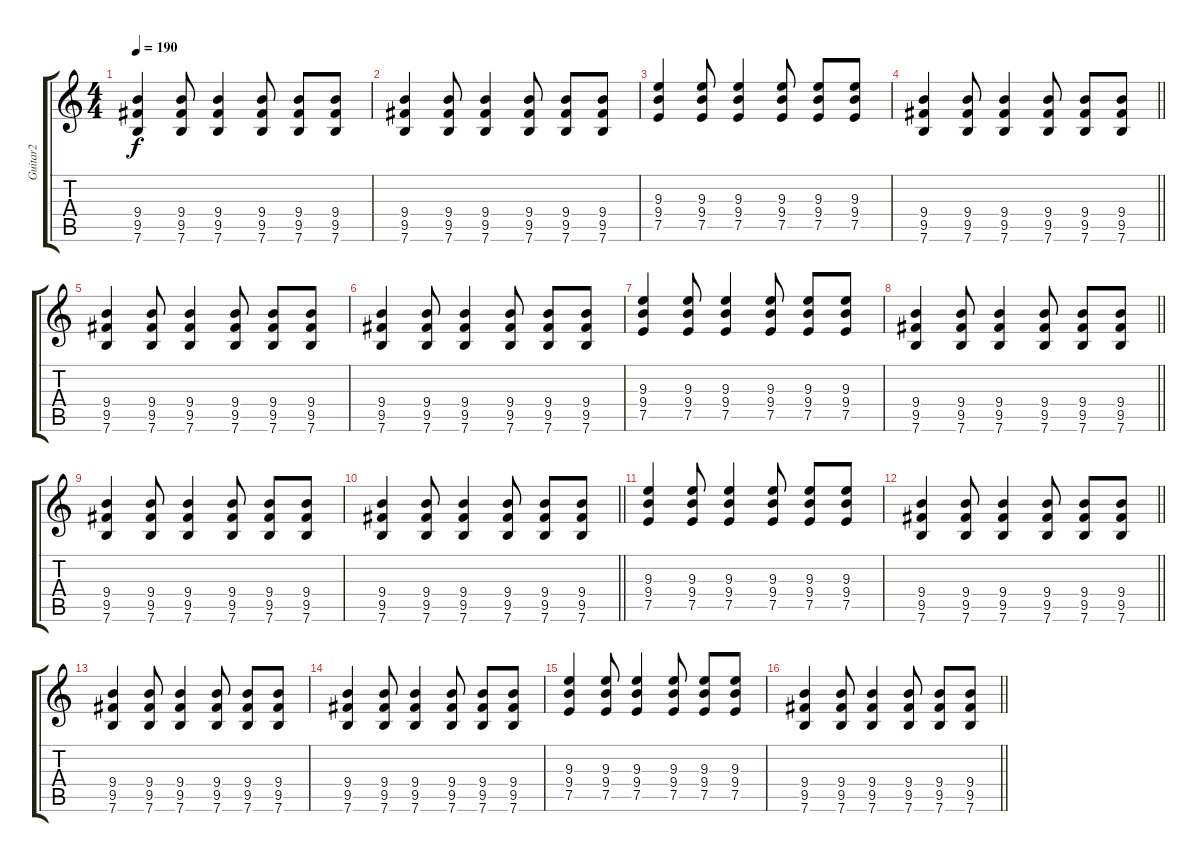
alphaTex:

\track ("Guitar2" "Guitar2") {instrument overdrivenguitar}
\staff {score tabs}
\tuning (E4 B3 G3 D3 A2 E2) {hide}
\ts (4 4)
\tempo 190
\clef g2
\ks c
(9.4 9.5 7.6).4{dy f} (9.4 9.5 7.6).8 (9.4 9.5 7.6).4 (9.4 9.5 7.6).8 (9.4 9.5 7.6).8 (9.4 9.5 7.6).8 |
(9.4 9.5 7.6).4 (9.4 9.5 7.6).8 (9.4 9.5 7.6).4 (9.4 9.5 7.6).8 (9.4 9.5 7.6).8 (9.4 9.5 7.6).8 |
(9.3 9.4 7.5).4 (9.3 9.4 7.5).8 (9.3 9.4 7.5).4 (9.3 9.4 7.5).8 (9.3 9.4 7.5).8 (9.3 9.4 7.5).8 |
\barLineRight lightlight
(9.4 9.5 7.6).4 (9.4 9.5 7.6).8 (9.4 9.5 7.6).4 (9.4 9.5 7.6).8 (9.4 9.5 7.6).8 (9.4 9.5 7.6).8 |
(9.4 9.5 7.6).4 (9.4 9.5 7.6).8 (9.4 9.5 7.6).4 (9.4 9.5 7.6).8 (9.4 9.5 7.6).8 (9.4 9.5 7.6).8 |
(9.4 9.5 7.6).4 (9.4 9.5 7.6).8 (9.4 9.5 7.6).4 (9.4 9.5 7.6).8 (9.4 9.5 7.6).8 (9.4 9.5 7.6).8 |
(9.3 9.4 7.5).4 (9.3 9.4 7.5).8 (9.3 9.4 7.5).4 (9.3 9.4 7.5).8 (9.3 9.4 7.5).8 (9.3 9.4 7.5).8 |
\barLineRight lightlight
(9.4 9.5 7.6).4 (9.4 9.5 7.6).8 (9.4 9.5 7.6).4 (9.4 9.5 7.6).8 (9.4 9.5 7.6).8 (9.4 9.5 7.6).8 |
(9.4 9.5 7.6).4 (9.4 9.5 7.6).8 (9.4 9.5 7.6).4 (9.4 9.5 7.6).8 (9.4 9.5 7.6).8 (9.4 9.5 7.6).8 |
\barLineRight lightlight
(9.4 9.5 7.6).4 (9.4 9.5 7.6).8 (9.4 9.5 7.6).4 (9.4 9.5 7.6).8 (9.4 9.5 7.6).8 (9.4 9.5 7.6).8 |
(9.3 9.4 7.5).4 (9.3 9.4 7.5).8 (9.3 9.4 7.5).4 (9.3 9.4 7.5).8 (9.3 9.4 7.5).8 (9.3 9.4 7.5).8 |
\barLineRight lightlight
(9.4 9.5 7.6).4 (9.4 9.5 7.6).8 (9.4 9.5 7.6).4 (9.4 9.5 7.6).8 (9.4 9.5 7.6).8 (9.4 9.5 7.6).8 |
(9.4 9.5 7.6).4 (9.4 9.5 7.6).8 (9.4 9.5 7.6).4 (9.4 9.5 7.6).8 (9.4 9.5 7.6).8 (9.4 9.5 7.6).8 |
(9.4 9.5 7.6).4 (9.4 9.5 7.6).8 (9.4 9.5 7.6).4 (9.4 9.5 7.6).8 (9.4 9.5 7.6).8 (9.4 9.5 7.6).8 |
(9.3 9.4 7.5).4 (9.3 9.4 7.5).8 (9.3 9.4 7.5).4 (9.3 9.4 7.5).8 (9.3 9.4 7.5).8 (9.3 9.4 7.5).8 |
\barLineRight lightlight
(9.4 9.5 7.6).4 (9.4 9.5 7.6).8 (9.4 9.5 7.6).4 (9.4 9.5 7.6).8 (9.4 9.5 7.6).8 (9.4 9.5 7.6).8
